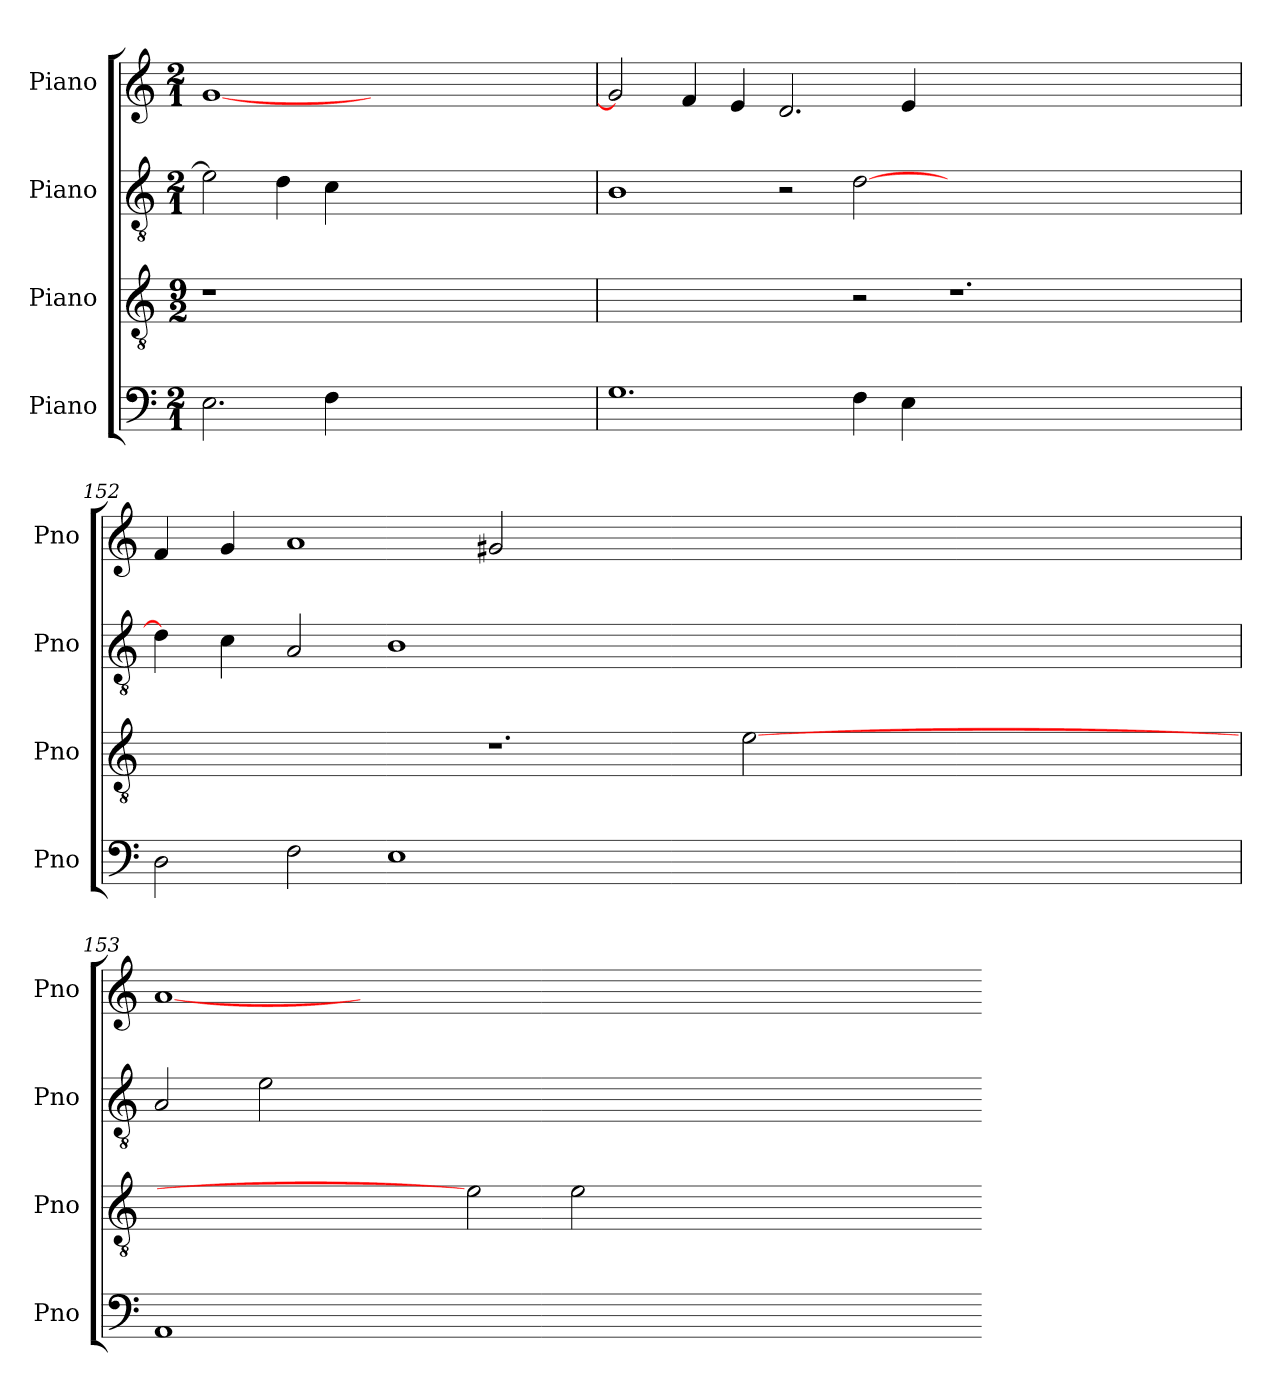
**kern	**kern	**kern	**kern
*part4	*part3	*part2	*part1
*staff4	*staff3	*staff2	*staff1
*I"Piano	*I"Piano	*I"Piano	*I"Piano
*I'Pno	*I'Pno	*I'Pno	*I'Pno
*clefF4	*clefGv2	*clefGv2	*clefG2
*k[]	*k[]	*k[]	*k[]
*M2/1	*M9/2	*M2/1	*M2/1
=	=	=	=
2.E\	1r	2e\]	[1g
.	.	4d\	.
4F\	.	4c\	.
1ryy	0ryy	1ryy	1ryy
1ryy	.	1ryy	1ryy
!!LO:PB:g=z
=151	=151	=151	=151
1.G	1.ryy	1B	2g/]
.	.	.	4f/
.	.	.	4e/
.	.	2r	2.d/
4F\	2r	[2d\	.
4E\	.	.	4e/
0ryy	1.r	0ryy	0ryy
.	1ryy	.	.
2ryy	.	2ryy	2ryy
=152	=152	=152	=152
2D\	1.ryy	4d\]	4f/
.	.	4c\	4g/
2F\	.	2A/	1a
1E	.	1B	.
.	1.r	.	2g#X/
0ryy	.	0ryy	0ryy
.	[2e\	.	.
.	1ryy	.	.
2ryy	.	2ryy	2ryy
!!LO:LB:g=z
=153	=153	=153	=153
1AA	1.ryy	2A/	[1a
.	.	2e\	.
1ryy	.	1ryy	1ryy
.	2e\]	.	.
0ryy	2e\	0ryy	0ryy
.	0ryy	.	.
2ryy	.	2ryy	2ryy
=-	=-	=-	=-
*-	*-	*-	*-
